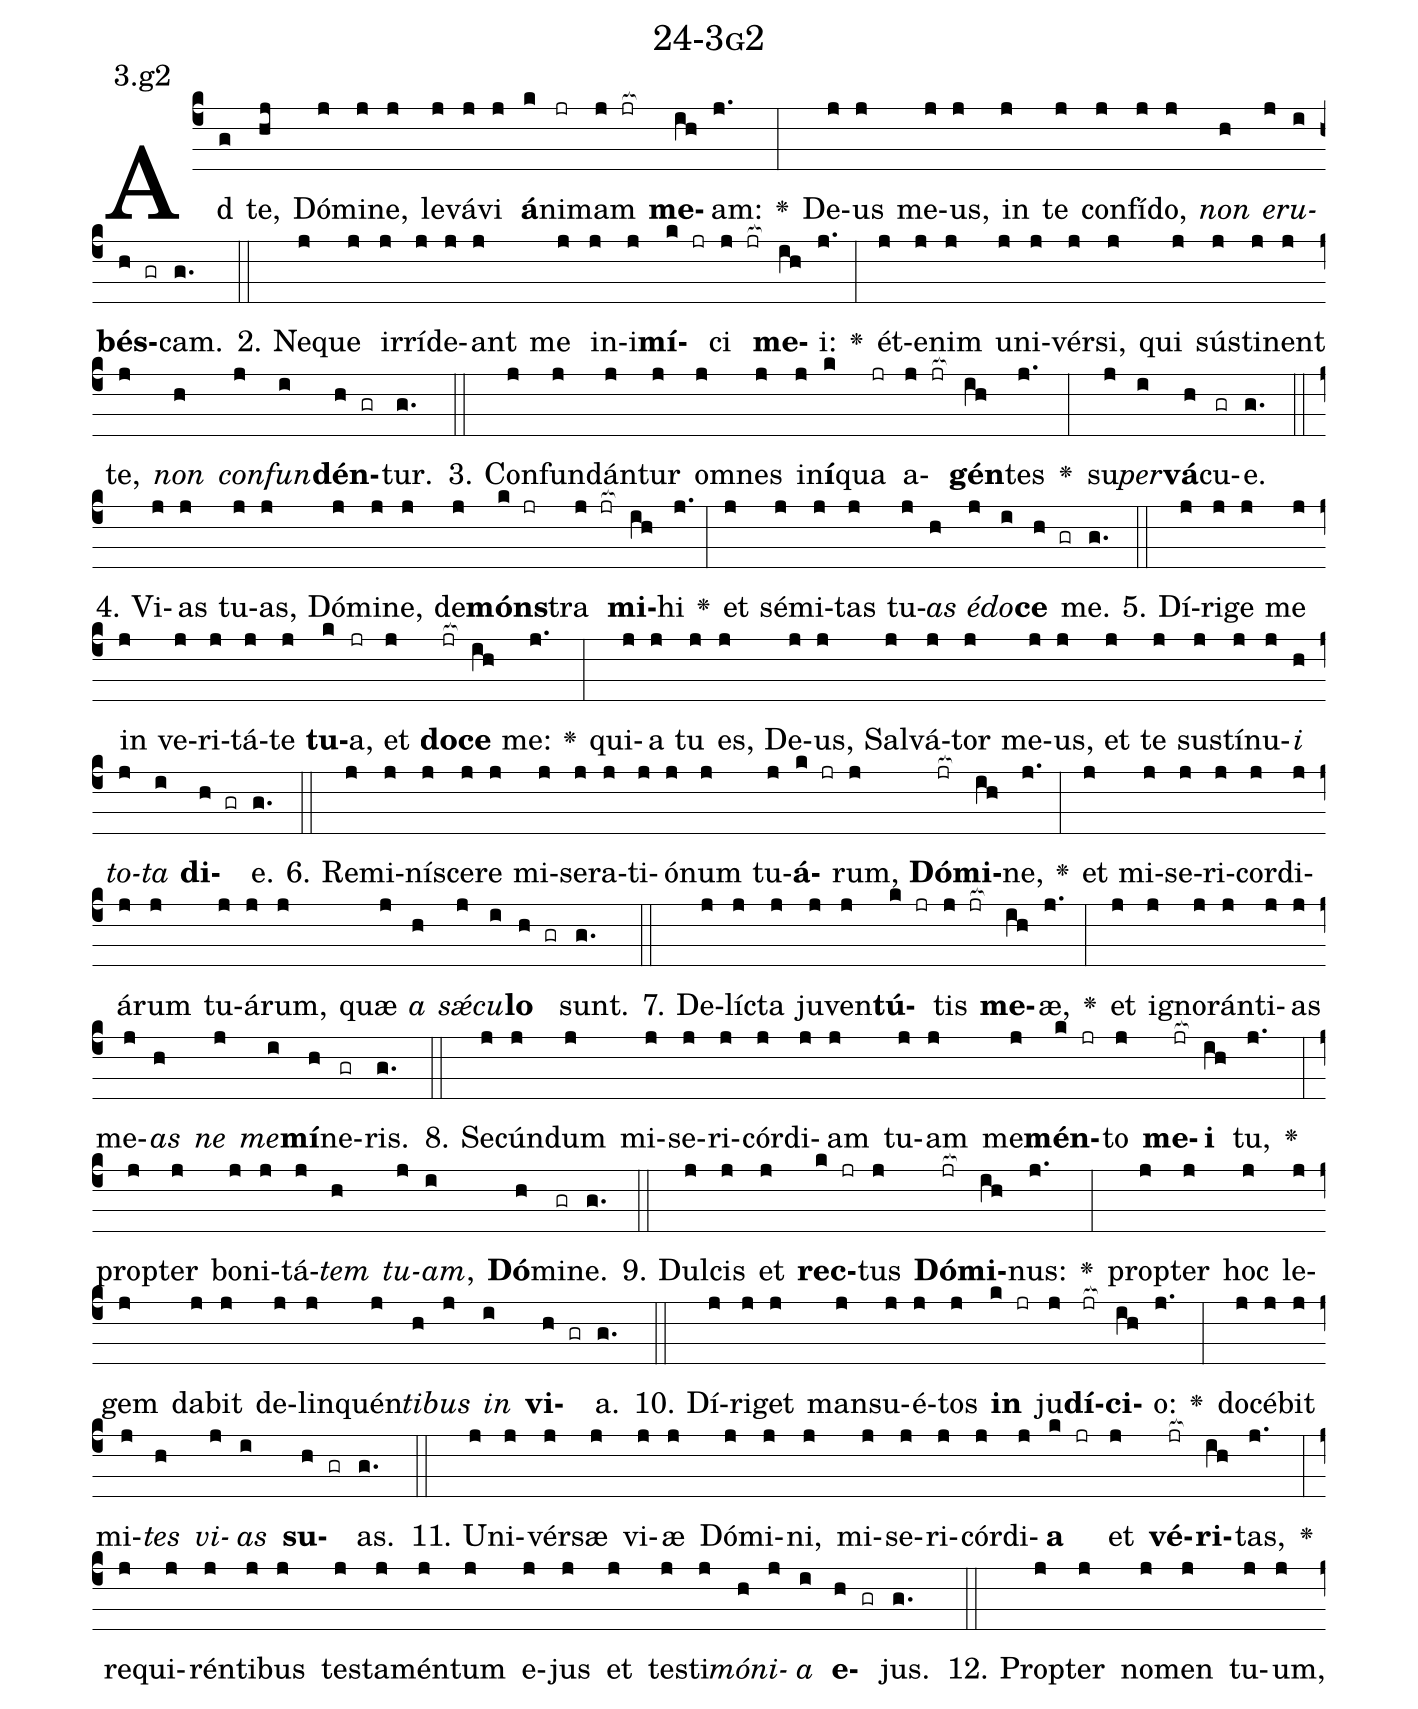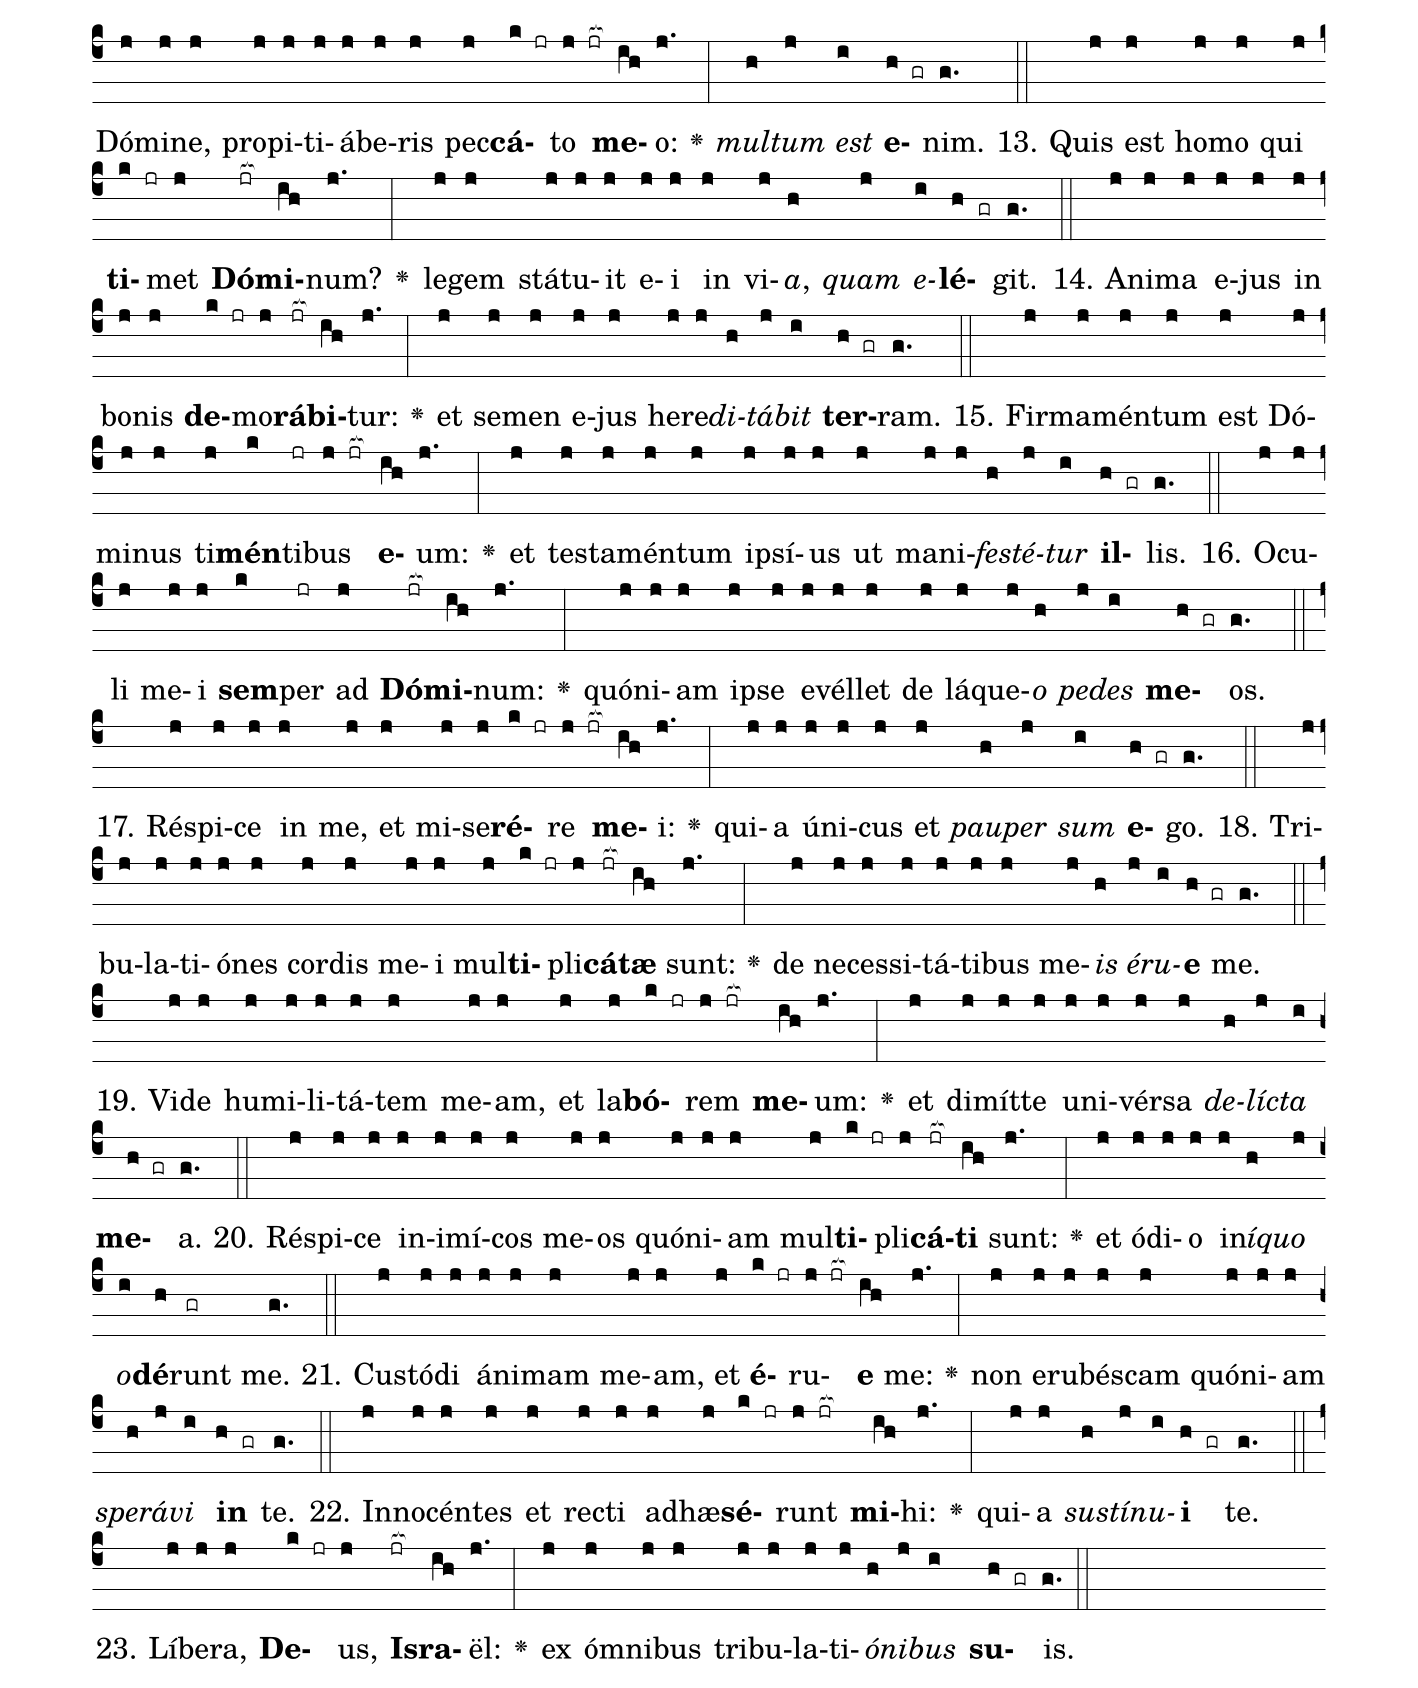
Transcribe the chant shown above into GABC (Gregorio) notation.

name: 24-3g2;
annotation: 3.g2;
%%
(c4)Ad(g) te,(hj) Dó(j)mi(j)ne,(j) le(j)vá(j)vi(j) <b>á</b>(k)ni(jr)mam(j jr[ocb:1{]) <b>me</b>(ih[ocb:0}])am:(j.) <v>\greheightstar</v>(:) De(j)us(j) me(j)us,(j) in(j) te(j) con(j)fí(j)do,(j) <i>non</i>(h) <i>e</i>(j)<i>ru</i>(i)<b>bés</b>(h gr)cam.(g.) (::)
2. Ne(j)que(j) ir(j)rí(j)de(j)ant(j) me(j) in(j)i(j)<b>mí</b>(k jr)ci(j jr[ocb:1{]) <b>me</b>(ih[ocb:0}])i:(j.) <v>\greheightstar</v>(:) ét(j)e(j)nim(j) u(j)ni(j)vér(j)si,(j) qui(j) sús(j)ti(j)nent(j) te,(j) <i>non</i>(h) <i>con</i>(j)<i>fun</i>(i)<b>dén</b>(h gr)tur.(g.) (::)
3. Con(j)fun(j)dán(j)tur(j) om(j)nes(j) in(j)<b>í</b>(k)qua(jr) a(j jr[ocb:1{])<b>gén</b>(ih[ocb:0}])tes(j.) <v>\greheightstar</v>(:) su(j)<i>per</i>(i)<b>vá</b>(h)cu(gr)e.(g.) (::)
4. Vi(j)as(j) tu(j)as,(j) Dó(j)mi(j)ne,(j) de(j)<b>móns</b>(k jr)tra(j jr[ocb:1{]) <b>mi</b>(ih[ocb:0}])hi(j.) <v>\greheightstar</v>(:) et(j) sé(j)mi(j)tas(j) tu(j)<i>as</i>(h) <i>é</i>(j)<i>do</i>(i)<b>ce</b>(h gr) me.(g.) (::)
5. Dí(j)ri(j)ge(j) me(j) in(j) ve(j)ri(j)tá(j)te(j) <b>tu</b>(k)a,(jr) et(j) <b>do</b>(jr[ocb:1{])<b>ce</b>(ih[ocb:0}]) me:(j.) <v>\greheightstar</v>(:) qui(j)a(j) tu(j) es,(j) De(j)us,(j) Sal(j)vá(j)tor(j) me(j)us,(j) et(j) te(j) sus(j)tí(j)nu(j)<i>i</i>(h) <i>to</i>(j)<i>ta</i>(i) <b>di</b>(h gr)e.(g.) (::)
6. Re(j)mi(j)ní(j)sce(j)re(j) mi(j)se(j)ra(j)ti(j)ó(j)num(j) tu(j)<b>á</b>(k jr)rum,(j) <b>Dó</b>(jr[ocb:1{])<b>mi</b>(ih[ocb:0}])ne,(j.) <v>\greheightstar</v>(:) et(j) mi(j)se(j)ri(j)cor(j)di(j)á(j)rum(j) tu(j)á(j)rum,(j) quæ(j) <i>a</i>(h) <i>sǽ</i>(j)<i>cu</i>(i)<b>lo</b>(h gr) sunt.(g.) (::)
7. De(j)líc(j)ta(j) ju(j)ven(j)<b>tú</b>(k jr)tis(j jr[ocb:1{]) <b>me</b>(ih[ocb:0}])æ,(j.) <v>\greheightstar</v>(:) et(j) i(j)gno(j)rán(j)ti(j)as(j) me(j)<i>as</i>(h) <i>ne</i>(j) <i>me</i>(i)<b>mí</b>(h)ne(gr)ris.(g.) (::)
8. Se(j)cún(j)dum(j) mi(j)se(j)ri(j)cór(j)di(j)am(j) tu(j)am(j) me(j)<b>mén</b>(k jr)to(j) <b>me</b>(jr[ocb:1{])<b>i</b>(ih[ocb:0}]) tu,(j.) <v>\greheightstar</v>(:) prop(j)ter(j) bo(j)ni(j)tá(j)<i>tem</i>(h) <i>tu</i>(j)<i>am</i>,(i) <b>Dó</b>(h)mi(gr)ne.(g.) (::)
9. Dul(j)cis(j) et(j) <b>rec</b>(k jr)tus(j) <b>Dó</b>(jr[ocb:1{])<b>mi</b>(ih[ocb:0}])nus:(j.) <v>\greheightstar</v>(:) prop(j)ter(j) hoc(j) le(j)gem(j) da(j)bit(j) de(j)lin(j)quén(j)<i>ti</i>(h)<i>bus</i>(j) <i>in</i>(i) <b>vi</b>(h gr)a.(g.) (::)
10. Dí(j)ri(j)get(j) man(j)su(j)é(j)tos(j) <b>in</b>(k jr) ju(j)<b>dí</b>(jr[ocb:1{])<b>ci</b>(ih[ocb:0}])o:(j.) <v>\greheightstar</v>(:) do(j)cé(j)bit(j) mi(j)<i>tes</i>(h) <i>vi</i>(j)<i>as</i>(i) <b>su</b>(h gr)as.(g.) (::)
11. U(j)ni(j)vér(j)sæ(j) vi(j)æ(j) Dó(j)mi(j)ni,(j) mi(j)se(j)ri(j)cór(j)di(j)<b>a</b>(k jr) et(j) <b>vé</b>(jr[ocb:1{])<b>ri</b>(ih[ocb:0}])tas,(j.) <v>\greheightstar</v>(:) re(j)qui(j)rén(j)ti(j)bus(j) tes(j)ta(j)mén(j)tum(j) e(j)jus(j) et(j) tes(j)ti(j)<i>mó</i>(h)<i>ni</i>(j)<i>a</i>(i) <b>e</b>(h gr)jus.(g.) (::)
12. Prop(j)ter(j) no(j)men(j) tu(j)um,(j) Dó(j)mi(j)ne,(j) pro(j)pi(j)ti(j)á(j)be(j)ris(j) pec(j)<b>cá</b>(k jr)to(j jr[ocb:1{]) <b>me</b>(ih[ocb:0}])o:(j.) <v>\greheightstar</v>(:) <i>mul</i>(h)<i>tum</i>(j) <i>est</i>(i) <b>e</b>(h gr)nim.(g.) (::)
13. Quis(j) est(j) ho(j)mo(j) qui(j) <b>ti</b>(k jr)met(j) <b>Dó</b>(jr[ocb:1{])<b>mi</b>(ih[ocb:0}])num?(j.) <v>\greheightstar</v>(:) le(j)gem(j) stá(j)tu(j)it(j) e(j)i(j) in(j) vi(j)<i>a</i>,(h) <i>quam</i>(j) <i>e</i>(i)<b>lé</b>(h gr)git.(g.) (::)
14. A(j)ni(j)ma(j) e(j)jus(j) in(j) bo(j)nis(j) <b>de</b>(k jr)mo(j)<b>rá</b>(jr[ocb:1{])<b>bi</b>(ih[ocb:0}])tur:(j.) <v>\greheightstar</v>(:) et(j) se(j)men(j) e(j)jus(j) he(j)re(j)<i>di</i>(h)<i>tá</i>(j)<i>bit</i>(i) <b>ter</b>(h gr)ram.(g.) (::)
15. Fir(j)ma(j)mén(j)tum(j) est(j) Dó(j)mi(j)nus(j) ti(j)<b>mén</b>(k)ti(jr)bus(j jr[ocb:1{]) <b>e</b>(ih[ocb:0}])um:(j.) <v>\greheightstar</v>(:) et(j) tes(j)ta(j)mén(j)tum(j) ip(j)sí(j)us(j) ut(j) ma(j)ni(j)<i>fes</i>(h)<i>té</i>(j)<i>tur</i>(i) <b>il</b>(h gr)lis.(g.) (::)
16. O(j)cu(j)li(j) me(j)i(j) <b>sem</b>(k)per(jr) ad(j) <b>Dó</b>(jr[ocb:1{])<b>mi</b>(ih[ocb:0}])num:(j.) <v>\greheightstar</v>(:) quón(j)i(j)am(j) ip(j)se(j) e(j)vél(j)let(j) de(j) lá(j)que(j)<i>o</i>(h) <i>pe</i>(j)<i>des</i>(i) <b>me</b>(h gr)os.(g.) (::)
17. Ré(j)spi(j)ce(j) in(j) me,(j) et(j) mi(j)se(j)<b>ré</b>(k jr)re(j jr[ocb:1{]) <b>me</b>(ih[ocb:0}])i:(j.) <v>\greheightstar</v>(:) qui(j)a(j) ú(j)ni(j)cus(j) et(j) <i>pau</i>(h)<i>per</i>(j) <i>sum</i>(i) <b>e</b>(h gr)go.(g.) (::)
18. Tri(j)bu(j)la(j)ti(j)ó(j)nes(j) cor(j)dis(j) me(j)i(j) mul(j)<b>ti</b>(k jr)pli(j)<b>cá</b>(jr[ocb:1{])<b>tæ</b>(ih[ocb:0}]) sunt:(j.) <v>\greheightstar</v>(:) de(j) ne(j)ces(j)si(j)tá(j)ti(j)bus(j) me(j)<i>is</i>(h) <i>é</i>(j)<i>ru</i>(i)<b>e</b>(h gr) me.(g.) (::)
19. Vi(j)de(j) hu(j)mi(j)li(j)tá(j)tem(j) me(j)am,(j) et(j) la(j)<b>bó</b>(k jr)rem(j jr[ocb:1{]) <b>me</b>(ih[ocb:0}])um:(j.) <v>\greheightstar</v>(:) et(j) di(j)mít(j)te(j) u(j)ni(j)vér(j)sa(j) <i>de</i>(h)<i>líc</i>(j)<i>ta</i>(i) <b>me</b>(h gr)a.(g.) (::)
20. Ré(j)spi(j)ce(j) in(j)i(j)mí(j)cos(j) me(j)os(j) quón(j)i(j)am(j) mul(j)<b>ti</b>(k jr)pli(j)<b>cá</b>(jr[ocb:1{])<b>ti</b>(ih[ocb:0}]) sunt:(j.) <v>\greheightstar</v>(:) et(j) ó(j)di(j)o(j) in(j)<i>í</i>(h)<i>quo</i>(j) <i>o</i>(i)<b>dé</b>(h)runt(gr) me.(g.) (::)
21. Cus(j)tó(j)di(j) á(j)ni(j)mam(j) me(j)am,(j) et(j) <b>é</b>(k jr)ru(j jr[ocb:1{])<b>e</b>(ih[ocb:0}]) me:(j.) <v>\greheightstar</v>(:) non(j) e(j)ru(j)bés(j)cam(j) quón(j)i(j)am(j) <i>spe</i>(h)<i>rá</i>(j)<i>vi</i>(i) <b>in</b>(h gr) te.(g.) (::)
22. In(j)no(j)cén(j)tes(j) et(j) rec(j)ti(j) ad(j)hæ(j)<b>sé</b>(k jr)runt(j jr[ocb:1{]) <b>mi</b>(ih[ocb:0}])hi:(j.) <v>\greheightstar</v>(:) qui(j)a(j) <i>sus</i>(h)<i>tí</i>(j)<i>nu</i>(i)<b>i</b>(h gr) te.(g.) (::)
23. Lí(j)be(j)ra,(j) <b>De</b>(k jr)us,(j) <b>Is</b>(jr[ocb:1{])<b>ra</b>(ih[ocb:0}])ël:(j.) <v>\greheightstar</v>(:) ex(j) óm(j)ni(j)bus(j) tri(j)bu(j)la(j)ti(j)<i>ó</i>(h)<i>ni</i>(j)<i>bus</i>(i) <b>su</b>(h gr)is.(g.) (::)
